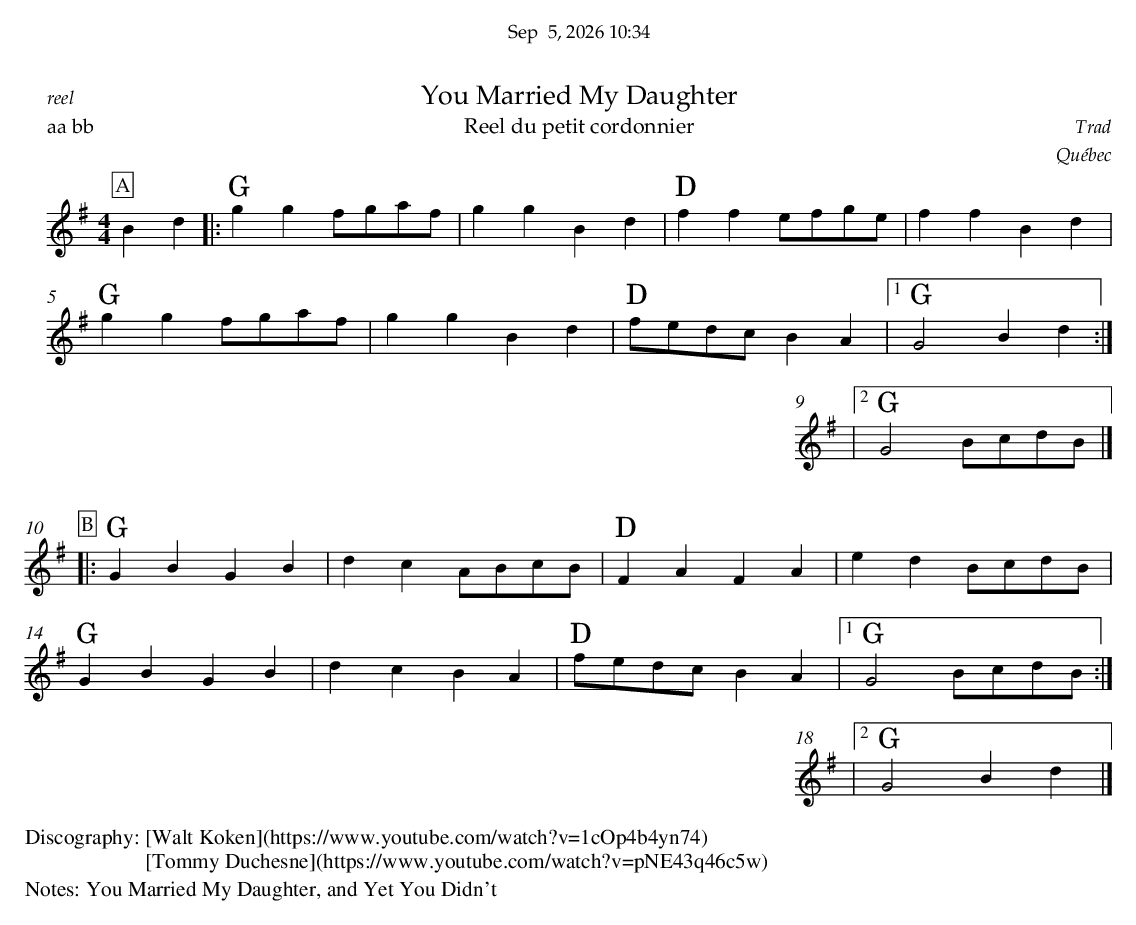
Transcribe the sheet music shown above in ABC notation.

X:1
T:You Married My Daughter
T:Reel du petit cordonnier
C:Trad
O:Québec
P:aa bb
M:4/4
L:1/8
K:Gmaj
P:A
B2d2|: "G"g2 g2 fgaf| g2 g2 B2 d2| "D"f2 f2 efge|f2 f2 B2 d2|
"G"g2 g2 fgaf|g2 g2 B2 d2| "D"fedc B2 A2|1"G" G4 B2 d2:|
|2"G"G4 BcdB|]
%%vskip 0.5cm
P:B
|: "G"G2 B2 G2 B2|d2 c2 ABcB| "D"F2 A2 F2 A2|e2 d2 BcdB|
"G"G2 B2 G2 B2| d2 c2 B2 A2| "D"fedc B2 A2|1"G"G4 BcdB:|
|2"G"G4 B2 d2|]
